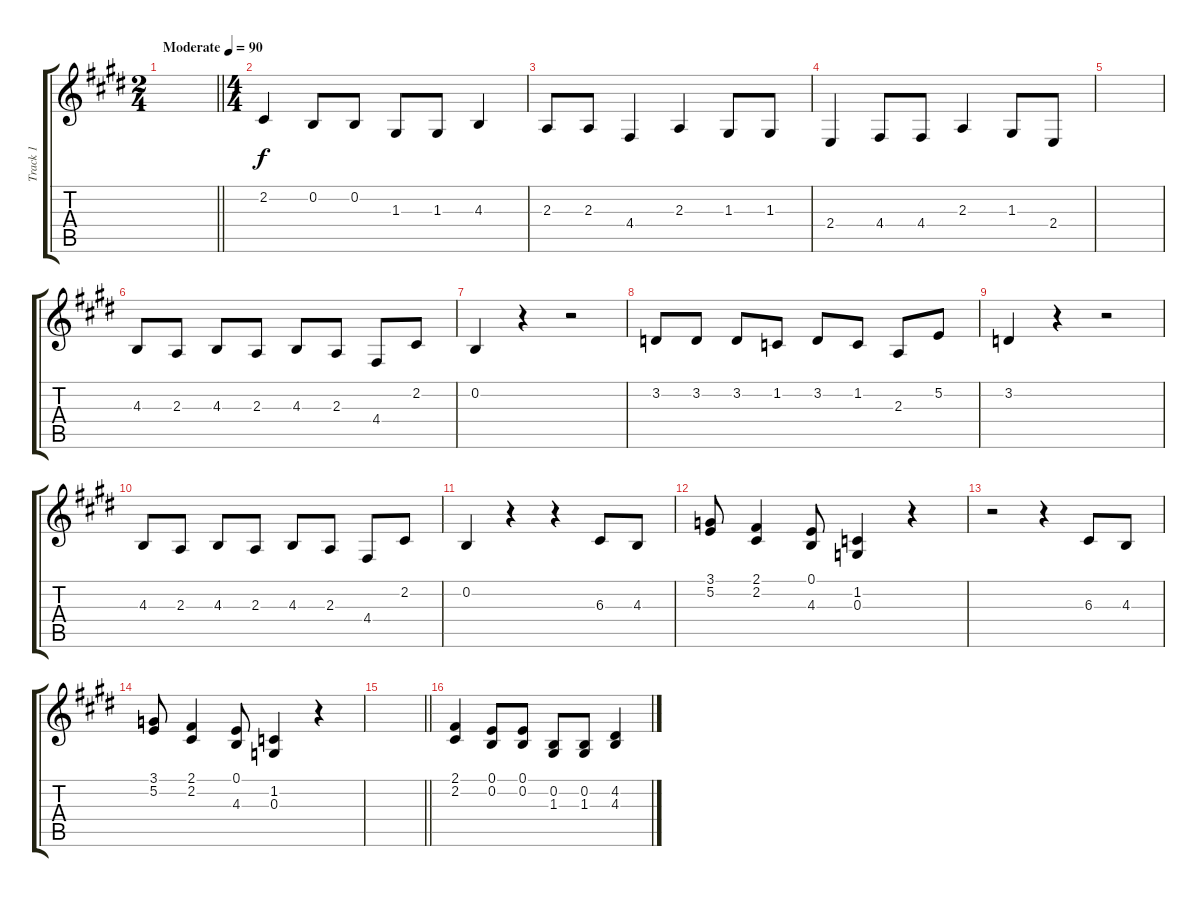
\track ("Track 1" "Track 1") {instrument tenorsax}
\staff {score tabs}
\tuning (E4 B3 G3 D3 A2 E2) {hide}
\ts (2 4)
\tempo (90 "Moderate")
\clef g2
\barLineRight lightlight
\ks e
|
\ts (4 4)
2.2.4 0.2.8 0.2.8 1.3.8 1.3.8 4.3.4 |
2.3.8 2.3.8 4.4.4 2.3.4 1.3.8 1.3.8 |
2.4.4 4.4.8 4.4.8 2.3.4 1.3.8 2.4.8 |
|
4.3.8 2.3.8 4.3.8 2.3.8 4.3.8 2.3.8 4.4.8 2.2.8 |
0.2.4 r.4 r.2 |
3.2.8 3.2.8 3.2.8 1.2.8 3.2.8 1.2.8 2.3.8 5.2.8 |
3.2.4 r.4 r.2 |
4.3.8 2.3.8 4.3.8 2.3.8 4.3.8 2.3.8 4.4.8 2.2.8 |
0.2.4 r.4 r.4 6.3.8 4.3.8 |
(3.1 5.2).8 (2.1 2.2).4 (0.1 4.3).8 (1.2 0.3).4 r.4 |
r.2 r.4 6.3.8 4.3.8 |
(3.1 5.2).8 (2.1 2.2).4 (0.1 4.3).8 (1.2 0.3).4 r.4 |
\barLineRight lightlight
|
(2.1 2.2).4 (0.1 0.2).8 (0.1 0.2).8 (0.2 1.3).8 (0.2 1.3).8 (4.2 4.3).4
